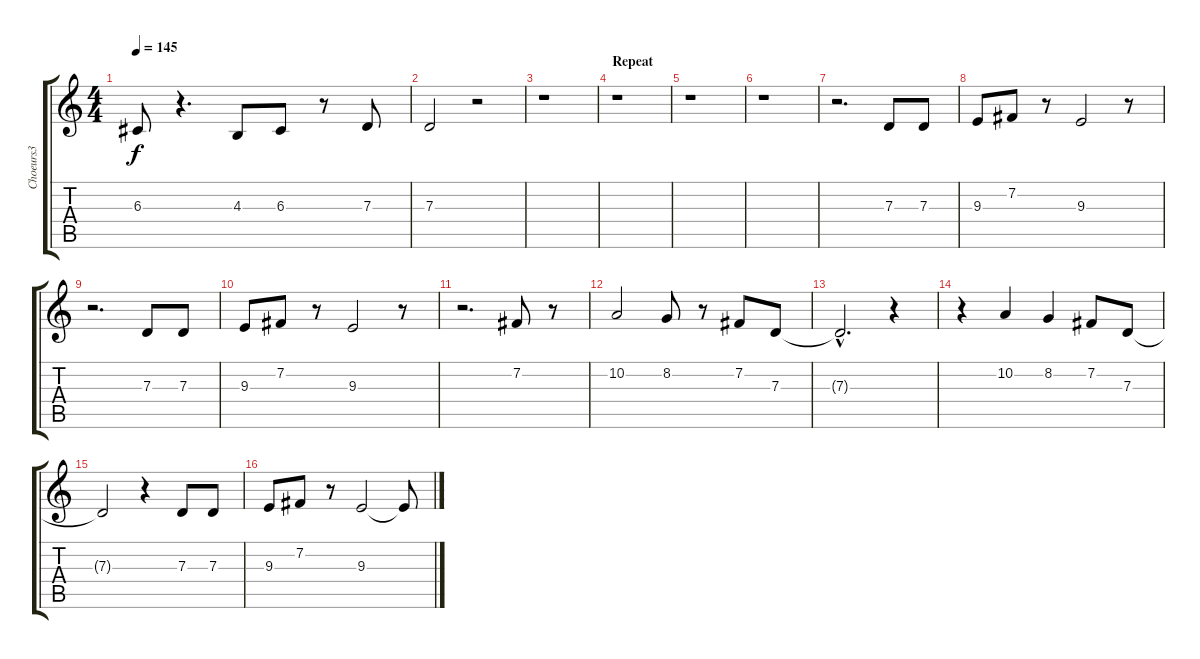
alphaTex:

\track ("Choeurs3" "Choeurs3") {instrument choiraahs}
\staff {score tabs}
\tuning (E4 B3 G3 D3 A2 E2) {hide}
\ts (4 4)
\tempo 145
\clef g2
\ks c
6.3.8{dy f} r.4{d} 4.3.8 6.3.8 r.8 7.3.8 |
7.3.2 r.2 |
r.1 |
\section ("" "Repeat")
r.1 |
r.1 |
r.1 |
r.2{d} 7.3.8 7.3.8 |
9.3.8 7.2.8 r.8 9.3.2 r.8 |
r.2{d} 7.3.8 7.3.8 |
9.3.8 7.2.8 r.8 9.3.2 r.8 |
r.2{d} 7.2.8 r.8 |
10.2.2 8.2.8 r.8 7.2.8 7.3.8 |
7.3{hac t}.2{d} r.4 |
r.4 10.2.4 8.2.4 7.2.8 7.3.8 |
7.3{t}.2 r.4 7.3.8 7.3.8 |
9.3.8 7.2.8 r.8 9.3.2 9.3{t}.8
